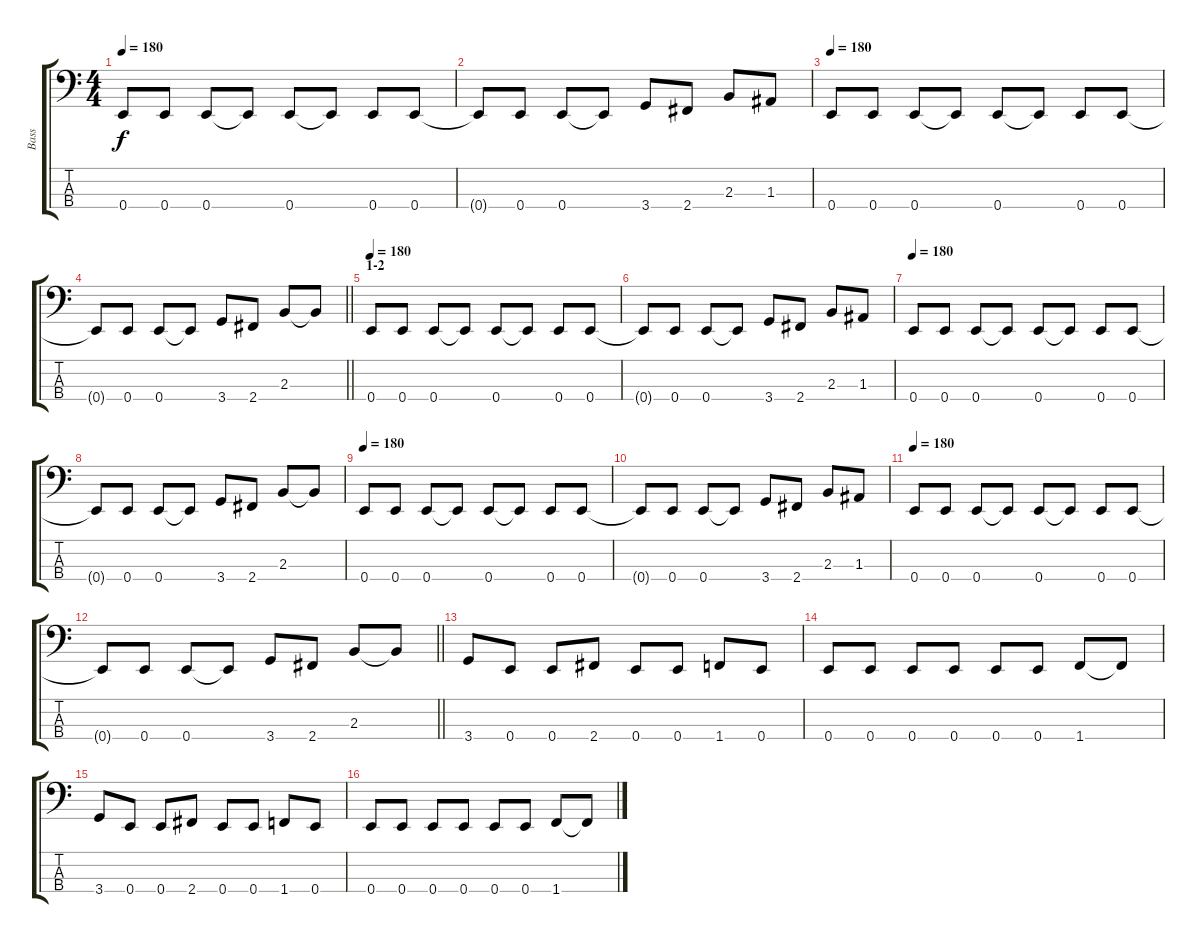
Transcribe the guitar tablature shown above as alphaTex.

\track ("Bass" "Bass") {instrument electricbasspick}
\staff {score tabs}
\tuning (G2 D2 A1 E1) {hide}
\ts (4 4)
\tempo 180
\clef f4
\ks c
0.4.8{dy f} 0.4.8 0.4.8 0.4{t}.8 0.4.8 0.4{t}.8 0.4.8 0.4.8 |
0.4{t}.8 0.4.8 0.4.8 0.4{t}.8 3.4.8 2.4.8 2.3.8 1.3.8 |
\tempo 180
0.4.8 0.4.8 0.4.8 0.4{t}.8 0.4.8 0.4{t}.8 0.4.8 0.4.8 |
\barLineRight lightlight
0.4{t}.8 0.4.8 0.4.8 0.4{t}.8 3.4.8 2.4.8 2.3.8 2.3{t}.8 |
\section ("" "1-2")
\tempo 180
0.4.8 0.4.8 0.4.8 0.4{t}.8 0.4.8 0.4{t}.8 0.4.8 0.4.8 |
0.4{t}.8 0.4.8 0.4.8 0.4{t}.8 3.4.8 2.4.8 2.3.8 1.3.8 |
\tempo 180
0.4.8 0.4.8 0.4.8 0.4{t}.8 0.4.8 0.4{t}.8 0.4.8 0.4.8 |
0.4{t}.8 0.4.8 0.4.8 0.4{t}.8 3.4.8 2.4.8 2.3.8 2.3{t}.8 |
\tempo 180
0.4.8 0.4.8 0.4.8 0.4{t}.8 0.4.8 0.4{t}.8 0.4.8 0.4.8 |
0.4{t}.8 0.4.8 0.4.8 0.4{t}.8 3.4.8 2.4.8 2.3.8 1.3.8 |
\tempo 180
0.4.8 0.4.8 0.4.8 0.4{t}.8 0.4.8 0.4{t}.8 0.4.8 0.4.8 |
\barLineRight lightlight
0.4{t}.8 0.4.8 0.4.8 0.4{t}.8 3.4.8 2.4.8 2.3.8 2.3{t}.8 |
\section ("" "")
3.4.8 0.4.8 0.4.8 2.4.8 0.4.8 0.4.8 1.4.8 0.4.8 |
0.4.8 0.4.8 0.4.8 0.4.8 0.4.8 0.4.8 1.4.8 1.4{t}.8 |
3.4.8 0.4.8 0.4.8 2.4.8 0.4.8 0.4.8 1.4.8 0.4.8 |
0.4.8 0.4.8 0.4.8 0.4.8 0.4.8 0.4.8 1.4.8 1.4{t}.8
